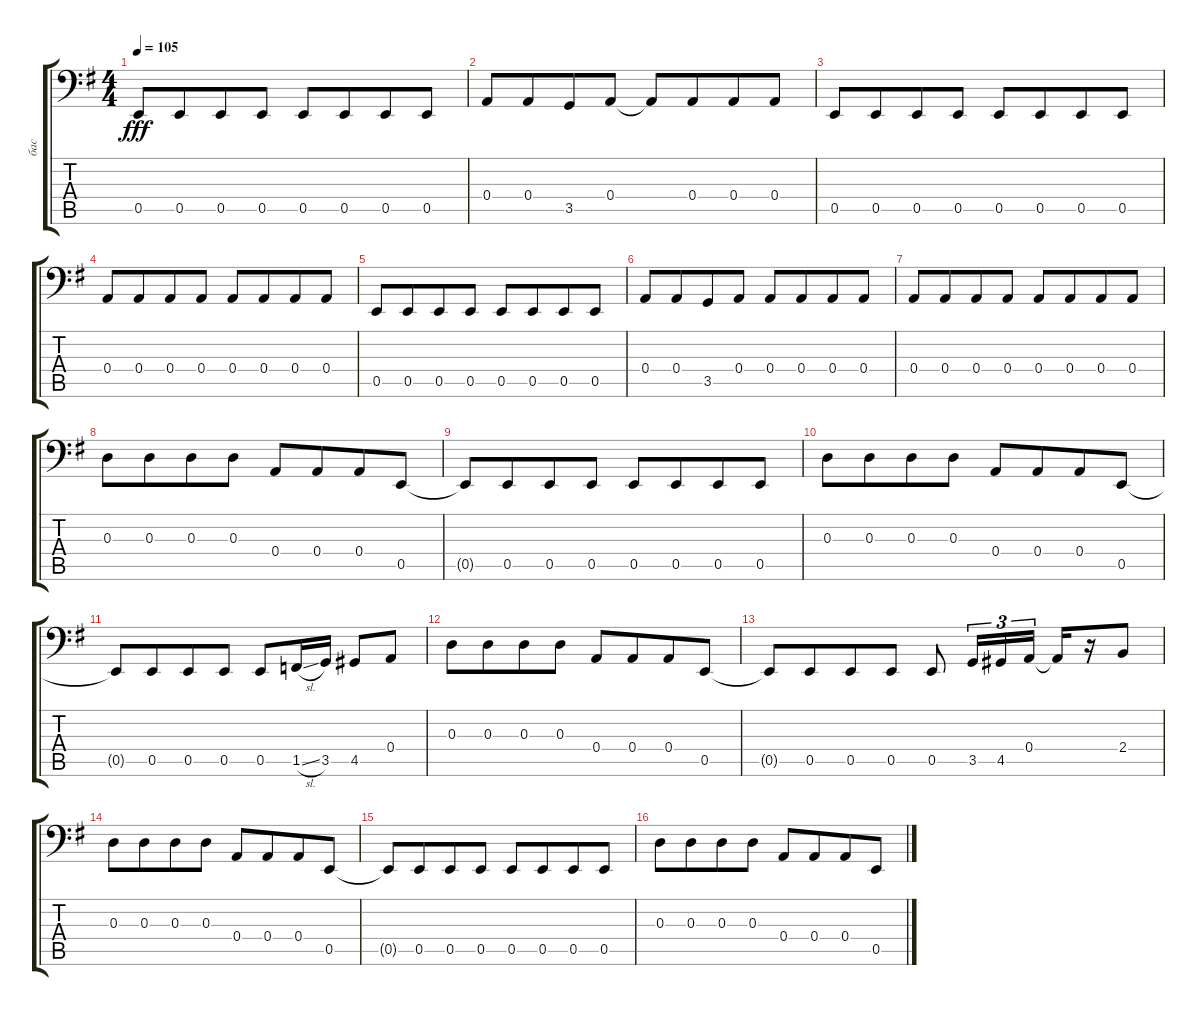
\track ("бас" "бас") {instrument electricbasspick}
\staff {score tabs}
\tuning (C3 G2 D2 A1 E1 B0) {hide}
\ts (4 4)
\tempo 105
\clef f4
\ks eminor
0.5.8{dy fff} 0.5.8{beam merge} 0.5.8 0.5.8 0.5.8 0.5.8{beam merge} 0.5.8 0.5.8 |
0.4.8 0.4.8{beam merge} 3.5.8 0.4.8 0.4{t}.8 0.4.8{beam merge} 0.4.8 0.4.8 |
0.5.8 0.5.8{beam merge} 0.5.8 0.5.8 0.5.8 0.5.8{beam merge} 0.5.8 0.5.8 |
0.4.8 0.4.8{beam merge} 0.4.8 0.4.8 0.4.8 0.4.8{beam merge} 0.4.8 0.4.8 |
0.5.8 0.5.8{beam merge} 0.5.8 0.5.8 0.5.8 0.5.8{beam merge} 0.5.8 0.5.8 |
0.4.8 0.4.8{beam merge} 3.5.8 0.4.8 0.4.8 0.4.8{beam merge} 0.4.8 0.4.8 |
0.4.8 0.4.8{beam merge} 0.4.8 0.4.8 0.4.8 0.4.8{beam merge} 0.4.8 0.4.8 |
0.3.8 0.3.8{beam merge} 0.3.8 0.3.8 0.4.8 0.4.8{beam merge} 0.4.8 0.5.8 |
0.5{t}.8 0.5.8{beam merge} 0.5.8 0.5.8 0.5.8 0.5.8{beam merge} 0.5.8 0.5.8 |
0.3.8 0.3.8{beam merge} 0.3.8 0.3.8 0.4.8 0.4.8{beam merge} 0.4.8 0.5.8 |
0.5{t}.8 0.5.8{beam merge} 0.5.8 0.5.8 0.5.8 1.5{sl}.16 3.5.16 4.5.8 0.4.8 |
0.3.8 0.3.8{beam merge} 0.3.8 0.3.8 0.4.8 0.4.8{beam merge} 0.4.8 0.5.8 |
0.5{t}.8 0.5.8{beam merge} 0.5.8 0.5.8 0.5.8 3.5.16{tu (3 2)} 4.5.16{tu (3 2)} 0.4.16{tu (3 2)} 0.4{t}.16 r.16 2.4.8 |
0.3.8 0.3.8{beam merge} 0.3.8 0.3.8 0.4.8 0.4.8{beam merge} 0.4.8 0.5.8 |
0.5{t}.8 0.5.8{beam merge} 0.5.8 0.5.8 0.5.8 0.5.8{beam merge} 0.5.8 0.5.8 |
0.3.8 0.3.8{beam merge} 0.3.8 0.3.8 0.4.8 0.4.8{beam merge} 0.4.8 0.5.8
